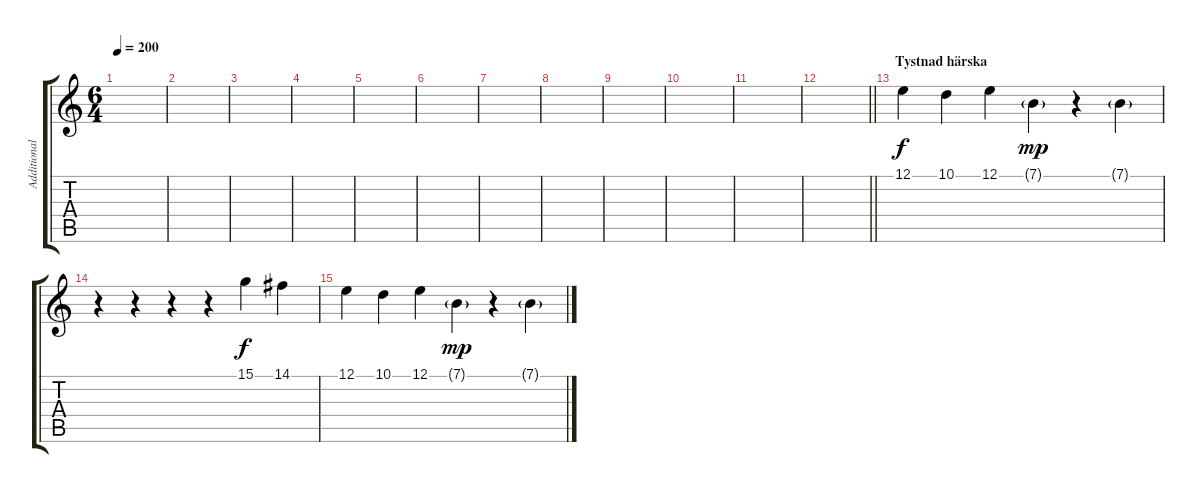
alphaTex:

\track ("Additional Strings" "Additional") {instrument ocarina}
\staff {score tabs}
\tuning (E4 B3 G3 D3 A2 E2) {hide}
\ts (6 4)
\tempo 200
\clef g2
\ks c
|
|
|
|
|
|
|
|
|
|
|
\barLineRight lightlight
|
\section ("" "Tystnad härska")
12.1.4{dy f volume 14 instrument pad4choir} 10.1.4 12.1.4 7.1{g}.4{dy mp} r.4 7.1{g}.4 |
r.4 r.4 r.4 r.4 15.1.4{dy f} 14.1.4 |
12.1.4 10.1.4 12.1.4 7.1{g}.4{dy mp} r.4 7.1{g}.4
